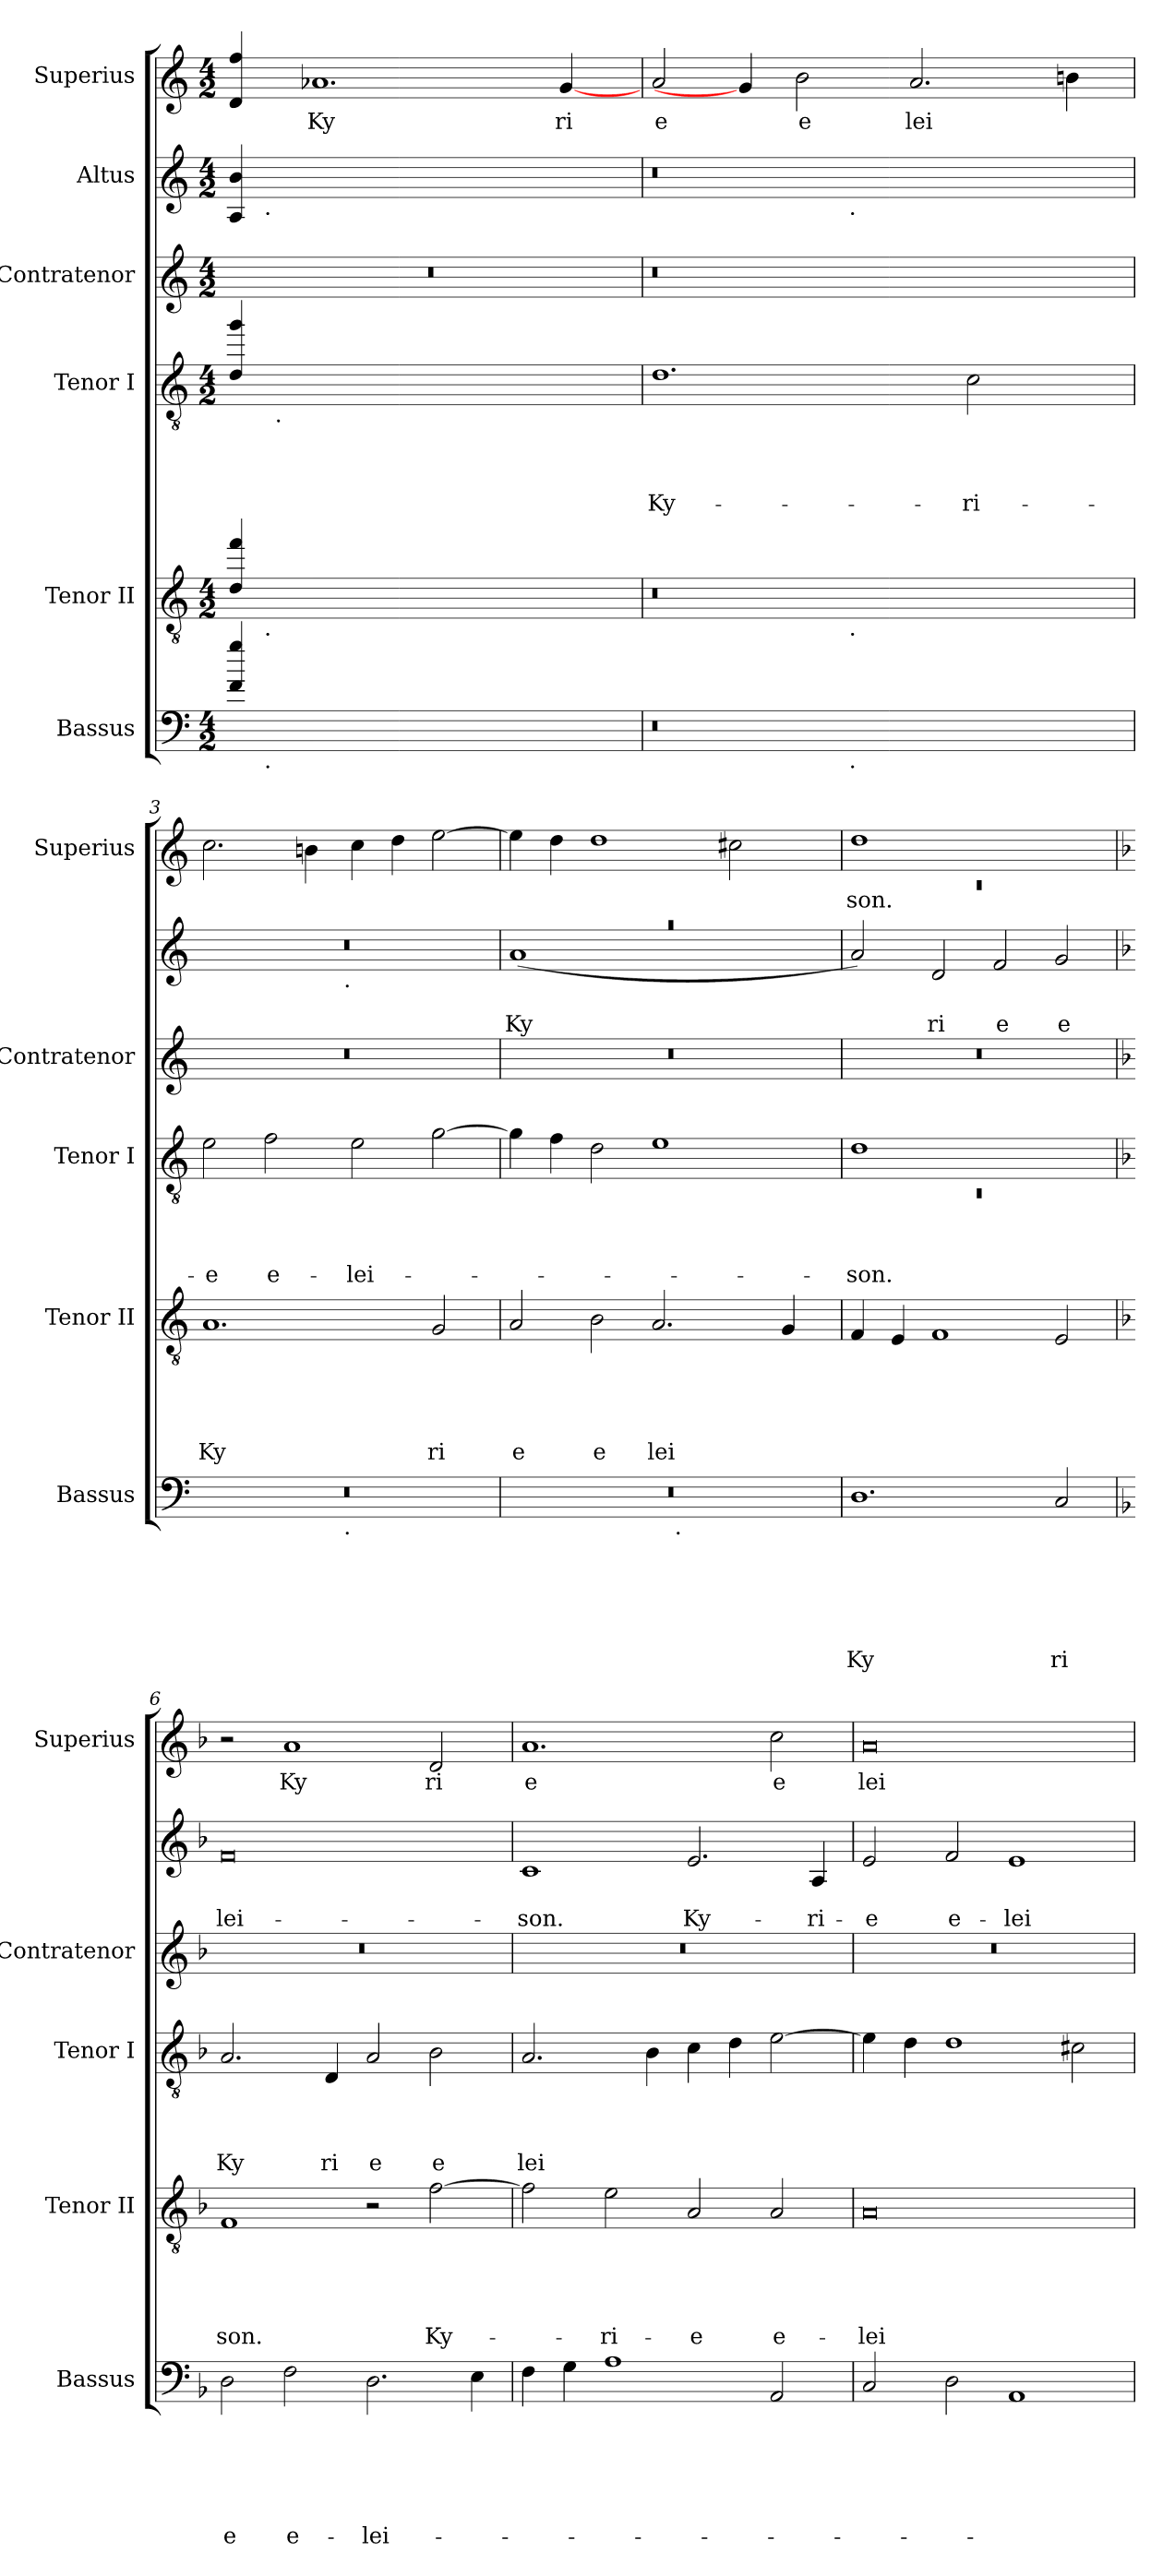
**kern	**text	**text	**text	**text	**text	**text	**kern	**text	**text	**text	**text	**text	**kern	**text	**text	**text	**text	**kern	**kern	**text	**text	**kern	**text
*part6	*part6	*part6	*part6	*part6	*part6	*part6	*part5	*part5	*part5	*part5	*part5	*part5	*part4	*part4	*part4	*part4	*part4	*part3	*part2	*part2	*part2	*part1	*part1
*staff6	*staff6	*staff6	*staff6	*staff6	*staff6	*staff6	*staff5	*staff5	*staff5	*staff5	*staff5	*staff5	*staff4	*staff4	*staff4	*staff4	*staff4	*staff3	*staff2	*staff2	*staff2	*staff1	*staff1
*I"Bassus	*	*	*	*	*	*	*I"Tenor II	*	*	*	*	*	*I"Tenor I	*	*	*	*	*I"Contratenor	*I"Altus	*	*	*I"Superius	*
*I'Bassus	*	*	*	*	*	*	*I'Tenor II	*	*	*	*	*	*I'Tenor I	*	*	*	*	*I'Contratenor	*	*	*	*I'Superius	*
*clefF4	*	*	*	*	*	*	*clefGv2	*	*	*	*	*	*clefGv2	*	*	*	*	*clefG2	*clefG2	*	*	*clefG2	*
*k[]	*	*	*	*	*	*	*k[]	*	*	*	*	*	*k[]	*	*	*	*	*k[]	*k[]	*	*	*k[]	*
*C:	*	*	*	*	*	*	*C:	*	*	*	*	*	*C:	*	*	*	*	*C:	*C:	*	*	*C:	*
*M4/2	*	*	*	*	*	*	*M4/2	*	*	*	*	*	*M4/2	*	*	*	*	*M4/2	*M4/2	*	*	*M4/2	*
=1	=1	=1	=1	=1	=1	=1	=1	=1	=1	=1	=1	=1	=1	=1	=1	=1	=1	=1	=1	=1	=1	=1	=1
!	!	!	!	!	!	!	!	!	!	!	!	!	!	!	!	!	!	!	!LO:TX:b:t=b	!	!	!	!
!	!	!	!	!	!	!	!	!	!	!	!	!	!LO:TX:b:t=b	!	!	!	!	!	!	!	!	!	!
!	!	!	!	!	!	!	!LO:TX:b:t=b	!	!	!	!	!	!	!	!	!	!	!	!	!	!	!	!
!LO:TX:b:t=b	!	!	!	!	!	!	!	!	!	!	!	!	!	!	!	!	!	!	!	!	!	!	!
*^	*	*	*	*	*	*	*^	*	*	*	*	*	*^	*	*	*	*	*	*^	*	*	*	*
4f/ 4gg/	16..ryy	.	.	.	.	.	.	4d/ 4ff/	16..ryy	.	.	.	.	.	4d/ 4gg/	8ryy	.	.	.	.	0r	4A/ 4b/	16..ryy	.	.	4d/ 4ff/	.
!	!	!	!	!	!	!	!	!	!	!	!	!	!	!	!	!	!	!	!	!	!	!	!LO:TX:b:t=.	!	!	!	!
!	!	!	!	!	!	!	!	!	!LO:TX:b:t=.	!	!	!	!	!	!	!	!	!	!	!	!	!	!	!	!	!	!
!	!LO:TX:b:t=.	!	!	!	!	!	!	!	!	!	!	!	!	!	!	!	!	!	!	!	!	!	!	!	!	!	!
.	1ryy	.	.	.	.	.	.	.	1ryy	.	.	.	.	.	.	.	.	.	.	.	.	.	1ryy	.	.	.	.
!	!	!	!	!	!	!	!	!	!	!	!	!	!	!	!	!LO:TX:b:t=.	!	!	!	!	!	!	!	!	!	!	!
.	.	.	.	.	.	.	.	.	.	.	.	.	.	.	.	1...ryy	.	.	.	.	.	.	.	.	.	.	.
!	!	!	!	!	!	!	!	!	!	!	!	!	!	!	!	!	!	!	!	!	!	!	!	!	!	!	!LO:LY:b
1..ryy	.	.	.	.	.	.	.	1..ryy	.	.	.	.	.	.	1..ryy	.	.	.	.	.	.	1..ryy	.	.	.	1.a-X	Ky
.	2ryy	.	.	.	.	.	.	.	2ryy	.	.	.	.	.	.	.	.	.	.	.	.	.	2ryy	.	.	.	.
.	4ryy	.	.	.	.	.	.	.	4ryy	.	.	.	.	.	.	.	.	.	.	.	.	.	4ryy	.	.	.	.
!	!	!	!	!	!	!	!	!	!	!	!	!	!	!	!	!	!	!	!	!	!	!	!	!	!	!	!LO:LY:b
.	.	.	.	.	.	.	.	.	.	.	.	.	.	.	.	.	.	.	.	.	.	.	.	.	.	[4g/	ri
.	8ryy	.	.	.	.	.	.	.	8ryy	.	.	.	.	.	.	.	.	.	.	.	.	.	8ryy	.	.	.	.
.	64ryy	.	.	.	.	.	.	.	64ryy	.	.	.	.	.	.	.	.	.	.	.	.	.	64ryy	.	.	.	.
=2	=2	=2	=2	=2	=2	=2	=2	=2	=2	=2	=2	=2	=2	=2	=2	=2	=2	=2	=2	=2	=2	=2	=2	=2	=2	=2	=2
!	!	!	!	!	!	!	!	!	!	!	!	!	!	!	!	!	!	!	!	!LO:LY:b	!	!	!	!	!	!	!LO:LY:b
*	*	*	*	*	*	*	*	*	*	*	*	*	*	*	*v	*v	*	*	*	*	*	*	*	*	*	*	*
0r	2ryy	.	.	.	.	.	.	0r	2ryy	.	.	.	.	.	1.d	.	.	.	Ky-	0r	0r	2ryy	.	.	2a/	e
.	4...ryy	.	.	.	.	.	.	.	4...ryy	.	.	.	.	.	.	.	.	.	.	.	.	4...ryy	.	.	4g/]	.
!	!	!	!	!	!	!	!	!	!	!	!	!	!	!	!	!	!	!	!	!	!	!	!	!	!	!LO:LY:b
.	.	.	.	.	.	.	.	.	.	.	.	.	.	.	.	.	.	.	.	.	.	.	.	.	2b\	e
!	!	!	!	!	!	!	!	!	!	!	!	!	!	!	!	!	!	!	!	!	!	!LO:TX:b:t=.	!	!	!	!
!	!	!	!	!	!	!	!	!	!LO:TX:b:t=.	!	!	!	!	!	!	!	!	!	!	!	!	!	!	!	!	!
!	!LO:TX:b:t=.	!	!	!	!	!	!	!	!	!	!	!	!	!	!	!	!	!	!	!	!	!	!	!	!	!
.	1ryy	.	.	.	.	.	.	.	1ryy	.	.	.	.	.	.	.	.	.	.	.	.	1ryy	.	.	.	.
!	!	!	!	!	!	!	!	!	!	!	!	!	!	!	!	!	!	!	!	!	!	!	!	!	!	!LO:LY:b
.	.	.	.	.	.	.	.	.	.	.	.	.	.	.	.	.	.	.	.	.	.	.	.	.	2.a/	lei
!	!	!	!	!	!	!	!	!	!	!	!	!	!	!	!	!	!	!	!LO:LY:b	!	!	!	!	!	!	!
.	.	.	.	.	.	.	.	.	.	.	.	.	.	.	2c\	.	.	.	-ri-	.	.	.	.	.	.	.
.	4ryy	.	.	.	.	.	.	.	4ryy	.	.	.	.	.	.	.	.	.	.	.	.	4ryy	.	.	.	.
4ryy	.	.	.	.	.	.	.	4ryy	.	.	.	.	.	.	4ryy	.	.	.	.	4ryy	4ryy	.	.	.	4bn\	.
.	32ryy	.	.	.	.	.	.	.	32ryy	.	.	.	.	.	.	.	.	.	.	.	.	32ryy	.	.	.	.
=3	=3	=3	=3	=3	=3	=3	=3	=3	=3	=3	=3	=3	=3	=3	=3	=3	=3	=3	=3	=3	=3	=3	=3	=3	=3	=3
!	!	!	!	!	!	!	!	!	!	!	!	!	!	!LO:LY:b	!	!	!	!	!LO:LY:b	!	!	!	!	!	!	!
*	*	*	*	*	*	*	*	*v	*v	*	*	*	*	*	*	*	*	*	*	*	*	*	*	*	*	*
0r	2ryy	.	.	.	.	.	.	1.A	.	.	.	.	Ky	2e\	.	.	.	-e	0r	0r	2ryy	.	.	2.cc\	.
!	!	!	!	!	!	!	!	!	!	!	!	!	!	!	!	!	!	!LO:LY:b	!	!	!	!	!	!	!
.	4ryy	.	.	.	.	.	.	.	.	.	.	.	.	2f\	.	.	.	e-	.	.	4ryy	.	.	.	.
.	8...ryy	.	.	.	.	.	.	.	.	.	.	.	.	.	.	.	.	.	.	.	8...ryy	.	.	4bn\	.
!	!	!	!	!	!	!	!	!	!	!	!	!	!	!	!	!	!	!	!	!	!LO:TX:b:t=.	!	!	!	!
!	!LO:TX:b:t=.	!	!	!	!	!	!	!	!	!	!	!	!	!	!	!	!	!	!	!	!	!	!	!	!
.	1ryy	.	.	.	.	.	.	.	.	.	.	.	.	.	.	.	.	.	.	.	1ryy	.	.	.	.
!	!	!	!	!	!	!	!	!	!	!	!	!	!	!	!	!	!	!LO:LY:b	!	!	!	!	!	!	!
.	.	.	.	.	.	.	.	.	.	.	.	.	.	2e\	.	.	.	-lei-	.	.	.	.	.	4cc\	.
.	.	.	.	.	.	.	.	.	.	.	.	.	.	.	.	.	.	.	.	.	.	.	.	4dd\	.
!	!	!	!	!	!	!	!	!	!	!	!	!	!LO:LY:b	!	!	!	!	!	!	!	!	!	!	!	!
.	.	.	.	.	.	.	.	2G/	.	.	.	.	ri	[>2g\	.	.	.	.	.	.	.	.	.	[>2ee\	.
.	64ryy	.	.	.	.	.	.	.	.	.	.	.	.	.	.	.	.	.	.	.	64ryy	.	.	.	.
=4	=4	=4	=4	=4	=4	=4	=4	=4	=4	=4	=4	=4	=4	=4	=4	=4	=4	=4	=4	=4	=4	=4	=4	=4	=4
!	!	!	!	!	!	!	!	!	!	!	!	!	!LO:LY:b	!	!	!	!	!	!	!LO:N:vis=1	!	!	!LO:LY:b	!	!
0r	1ryy	.	.	.	.	.	.	2A/	.	.	.	.	e	4g\]	.	.	.	.	0r	0raa	(<1a	.	Ky	4ee\]	.
.	.	.	.	.	.	.	.	.	.	.	.	.	.	4f\	.	.	.	.	.	.	.	.	.	4dd\	.
!	!	!	!	!	!	!	!	!	!	!	!	!	!LO:LY:b	!	!	!	!	!	!	!	!	!	!	!	!
.	.	.	.	.	.	.	.	2B\	.	.	.	.	e	2d\	.	.	.	.	.	.	.	.	.	1dd	.
!	!	!	!	!	!	!	!	!	!	!	!	!	!LO:LY:b	!	!	!	!	!	!	!	!	!	!	!	!
.	16.ryy	.	.	.	.	.	.	2.A/	.	.	.	.	lei	1e	.	.	.	.	.	.	1ryy	.	.	.	.
!	!LO:TX:b:t=.	!	!	!	!	!	!	!	!	!	!	!	!	!	!	!	!	!	!	!	!	!	!	!	!
.	2ryy	.	.	.	.	.	.	.	.	.	.	.	.	.	.	.	.	.	.	.	.	.	.	.	.
.	.	.	.	.	.	.	.	.	.	.	.	.	.	.	.	.	.	.	.	.	.	.	.	2cc#X\	.
.	4ryy	.	.	.	.	.	.	.	.	.	.	.	.	.	.	.	.	.	.	.	.	.	.	.	.
.	.	.	.	.	.	.	.	4G/	.	.	.	.	.	.	.	.	.	.	.	.	.	.	.	.	.
.	8ryy	.	.	.	.	.	.	.	.	.	.	.	.	.	.	.	.	.	.	.	.	.	.	.	.
.	32ryy	.	.	.	.	.	.	.	.	.	.	.	.	.	.	.	.	.	.	.	.	.	.	.	.
=5	=5	=5	=5	=5	=5	=5	=5	=5	=5	=5	=5	=5	=5	=5	=5	=5	=5	=5	=5	=5	=5	=5	=5	=5	=5
*	*	*	*	*	*	*	*	*	*	*	*	*	*	*^	*	*	*	*	*	*	*	*	*	*^	*
!	!	!	!	!	!	!	!LO:LY:b	!	!	!	!	!	!	!	!LO:N:vis=1	!	!	!	!LO:LY:b	!	!	!	!	!	!	!LO:N:vis=1	!LO:LY:b
*v	*v	*	*	*	*	*	*	*	*	*	*	*	*	*	*	*	*	*	*	*	*v	*v	*	*	*	*	*
1.D	.	.	.	.	.	Ky	4F/	.	.	.	.	.	1d	0rC	.	.	.	-son.	0r	2a/)	.	.	1dd>	0rc	son.
.	.	.	.	.	.	.	4E/	.	.	.	.	.	.	.	.	.	.	.	.	.	.	.	.	.	.
!	!	!	!	!	!	!	!	!	!	!	!	!	!	!	!	!	!	!	!	!	!	!LO:LY:b	!	!	!
.	.	.	.	.	.	.	1F	.	.	.	.	.	.	.	.	.	.	.	.	2d/	.	ri	.	.	.
!	!	!	!	!	!	!	!	!	!	!	!	!	!	!	!	!	!	!	!	!	!	!LO:LY:b	!	!	!
.	.	.	.	.	.	.	.	.	.	.	.	.	1ryy	.	.	.	.	.	.	2f/	.	e	1ryy	.	.
!	!	!	!	!	!	!LO:LY:b	!	!	!	!	!	!	!	!	!	!	!	!	!	!	!	!LO:LY:b	!	!	!
2C/	.	.	.	.	.	ri	2E/	.	.	.	.	.	.	.	.	.	.	.	.	2g/	.	e	.	.	.
*	*	*	*	*	*	*	*	*	*	*	*	*	*v	*v	*	*	*	*	*	*	*	*	*v	*v	*
!!LO:LB:g=z
=6	=6	=6	=6	=6	=6	=6	=6	=6	=6	=6	=6	=6	=6	=6	=6	=6	=6	=6	=6	=6	=6	=6	=6
*k[b-]	*	*	*	*	*	*	*k[b-]	*	*	*	*	*	*k[b-]	*	*	*	*	*k[b-]	*k[b-]	*	*	*k[b-]	*
*F:	*	*	*	*	*	*	*F:	*	*	*	*	*	*F:	*	*	*	*	*F:	*F:	*	*	*F:	*
!	!	!	!	!	!	!LO:LY:b	!	!	!	!	!	!LO:LY:b	!	!	!	!	!LO:LY:b	!	!	!	!LO:LY:b	!	!
2D\	.	.	.	.	.	e	1F	.	.	.	.	son.	2.A/	.	.	.	Ky	0r	0f	.	lei-	2r	.
!	!	!	!	!	!	!LO:LY:b	!	!	!	!	!	!	!	!	!	!	!	!	!	!	!	!	!LO:LY:b
2F\	.	.	.	.	.	e-	.	.	.	.	.	.	.	.	.	.	.	.	.	.	.	1a	Ky
!	!	!	!	!	!	!	!	!	!	!	!	!	!	!	!	!	!LO:LY:b	!	!	!	!	!	!
.	.	.	.	.	.	.	.	.	.	.	.	.	4D/	.	.	.	ri	.	.	.	.	.	.
!	!	!	!	!	!	!LO:LY:b	!	!	!	!	!	!	!	!	!	!	!LO:LY:b	!	!	!	!	!	!
2.D\	.	.	.	.	.	-lei-	2r	.	.	.	.	.	2A/	.	.	.	e	.	.	.	.	.	.
!	!	!	!	!	!	!	!	!	!	!	!	!LO:LY:b	!	!	!	!	!LO:LY:b	!	!	!	!	!	!LO:LY:b
.	.	.	.	.	.	.	[>2f\	.	.	.	.	Ky-	2B-\	.	.	.	e	.	.	.	.	2d/	ri
4E\	.	.	.	.	.	.	.	.	.	.	.	.	.	.	.	.	.	.	.	.	.	.	.
=7	=7	=7	=7	=7	=7	=7	=7	=7	=7	=7	=7	=7	=7	=7	=7	=7	=7	=7	=7	=7	=7	=7	=7
!	!	!	!	!	!	!	!	!	!	!	!	!	!	!	!	!	!LO:LY:b	!	!	!	!LO:LY:b	!	!LO:LY:b
4F\	.	.	.	.	.	.	2f\]	.	.	.	.	.	2.A/	.	.	.	lei	0r	1c	.	-son.	1.a	e
4G\	.	.	.	.	.	.	.	.	.	.	.	.	.	.	.	.	.	.	.	.	.	.	.
!	!	!	!	!	!	!	!	!	!	!	!	!LO:LY:b	!	!	!	!	!	!	!	!	!	!	!
1A	.	.	.	.	.	.	2e\	.	.	.	.	-ri-	.	.	.	.	.	.	.	.	.	.	.
.	.	.	.	.	.	.	.	.	.	.	.	.	4B-\	.	.	.	.	.	.	.	.	.	.
!	!	!	!	!	!	!	!	!	!	!	!	!LO:LY:b	!	!	!	!	!	!	!	!	!LO:LY:b	!	!
.	.	.	.	.	.	.	2A/	.	.	.	.	-e	4c\	.	.	.	.	.	2.e/	.	Ky-	.	.
.	.	.	.	.	.	.	.	.	.	.	.	.	4d\	.	.	.	.	.	.	.	.	.	.
!	!	!	!	!	!	!	!	!	!	!	!	!LO:LY:b	!	!	!	!	!	!	!	!	!	!	!LO:LY:b
2AA/	.	.	.	.	.	.	2A/	.	.	.	.	e-	[>2e\	.	.	.	.	.	.	.	.	2cc\	e
!	!	!	!	!	!	!	!	!	!	!	!	!	!	!	!	!	!	!	!	!	!LO:LY:b	!	!
.	.	.	.	.	.	.	.	.	.	.	.	.	.	.	.	.	.	.	4A/	.	-ri-	.	.
=8	=8	=8	=8	=8	=8	=8	=8	=8	=8	=8	=8	=8	=8	=8	=8	=8	=8	=8	=8	=8	=8	=8	=8
!	!	!	!	!	!	!	!	!	!	!	!	!LO:LY:b	!	!	!	!	!	!	!	!	!LO:LY:b	!	!LO:LY:b
2C/	.	.	.	.	.	.	0A	.	.	.	.	-lei-	4e\]	.	.	.	.	0r	2e/	.	-e	0a	lei
.	.	.	.	.	.	.	.	.	.	.	.	.	4d\	.	.	.	.	.	.	.	.	.	.
!	!	!	!	!	!	!	!	!	!	!	!	!	!	!	!	!	!	!	!	!	!LO:LY:b	!	!
2D\	.	.	.	.	.	.	.	.	.	.	.	.	1d	.	.	.	.	.	2f/	.	e-	.	.
!	!	!	!	!	!	!	!	!	!	!	!	!	!	!	!	!	!	!	!	!	!LO:LY:b	!	!
1AA	.	.	.	.	.	.	.	.	.	.	.	.	.	.	.	.	.	.	1e	.	-lei-	.	.
.	.	.	.	.	.	.	.	.	.	.	.	.	2c#X\	.	.	.	.	.	.	.	.	.	.
=	=	=	=	=	=	=	=	=	=	=	=	=	=	=	=	=	=	=	=	=	=	=	=
*-	*-	*-	*-	*-	*-	*-	*-	*-	*-	*-	*-	*-	*-	*-	*-	*-	*-	*-	*-	*-	*-	*-	*-
